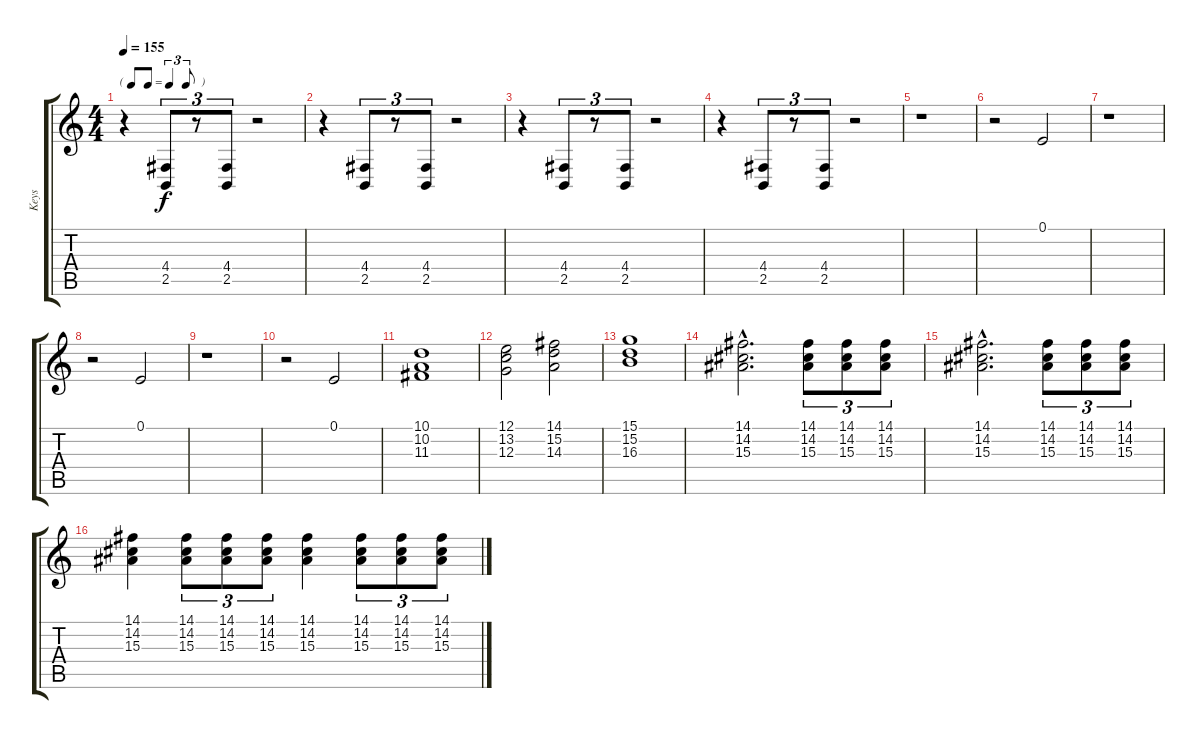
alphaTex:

\track ("Keys" "Keys") {instrument drawbarorgan}
\staff {score tabs}
\tuning (E4 B3 G3 D3 A2 E2) {hide}
\ts (4 4)
\tf triplet8th
\tempo 155
\clef g2
\ks c
r.4{dy f} (4.4 2.5).8{tu (3 2)} r.8{tu (3 2)} (4.4 2.5).8{tu (3 2)} r.2 |
r.4 (4.4 2.5).8{tu (3 2)} r.8{tu (3 2)} (4.4 2.5).8{tu (3 2)} r.2 |
r.4 (4.4 2.5).8{tu (3 2)} r.8{tu (3 2)} (4.4 2.5).8{tu (3 2)} r.2 |
r.4 (4.4 2.5).8{tu (3 2)} r.8{tu (3 2)} (4.4 2.5).8{tu (3 2)} r.2 |
r.1 |
r.2 0.1.2 |
r.1 |
r.2 0.1.2 |
r.1 |
r.2 0.1.2 |
(10.1 10.2 11.3).1 |
(12.1 13.2 12.3).2 (14.1 15.2 14.3).2 |
(15.1 15.2 16.3).1 |
(14.1{hac} 14.2{hac} 15.3{hac}).2{d} (14.1 14.2 15.3).8{tu (3 2)} (14.1 14.2 15.3).8{tu (3 2)} (14.1 14.2 15.3).8{tu (3 2)} |
(14.1{hac} 14.2{hac} 15.3{hac}).2{d} (14.1 14.2 15.3).8{tu (3 2)} (14.1 14.2 15.3).8{tu (3 2)} (14.1 14.2 15.3).8{tu (3 2)} |
(14.1 14.2 15.3).4 (14.1 14.2 15.3).8{tu (3 2)} (14.1 14.2 15.3).8{tu (3 2)} (14.1 14.2 15.3).8{tu (3 2)} (14.1 14.2 15.3).4 (14.1 14.2 15.3).8{tu (3 2)} (14.1 14.2 15.3).8{tu (3 2)} (14.1 14.2 15.3).8{tu (3 2)}
